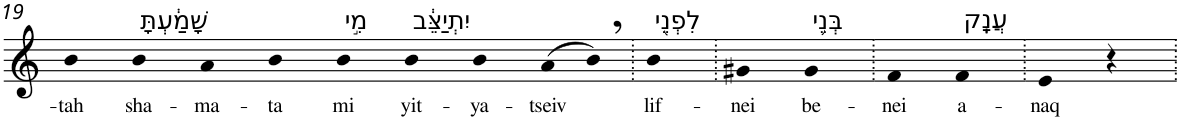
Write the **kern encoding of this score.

**kern	**text
*part1	*part1
*staff1	*staff1
*I"Piano	*
*I'Pno	*
!!LO:PB:g=z
*clefG2	*
*k[]	*
=19	=19
!	!LO:LY:b
4b	-tah
!LO:TX:a:t=שָׁמַ֔עְתָּ	!
!	!LO:LY:b
4b	sha-
!	!LO:LY:b
4a	-ma-
!	!LO:LY:b
4b	-ta
!LO:TX:a:t=מִ֣י	!
!	!LO:LY:b
4b	mi
!LO:TX:a:t=יִתְיַצֵּ֔ב	!
!	!LO:LY:b
4b	yit-
!	!LO:LY:b
4b	-ya-
!	!LO:LY:b
(8a	-tseiv
8b,)	.
=20.	=20.
!LO:TX:a:t=לִפְנֵ֖י	!
!	!LO:LY:b
4b	lif-
=21.	=21.
!	!LO:LY:b
4g#X	-nei
!LO:TX:a:t=בְּנֵ֥י	!
!	!LO:LY:b
4g#	be-
=22.	=22.
!	!LO:LY:b
4f	-nei
!LO:TX:a:t=עֲנָֽק	!
!	!LO:LY:b
4f	a-
=23.	=23.
!	!LO:LY:b
4e	-naq
4r	.
=.	=.
*-	*-
